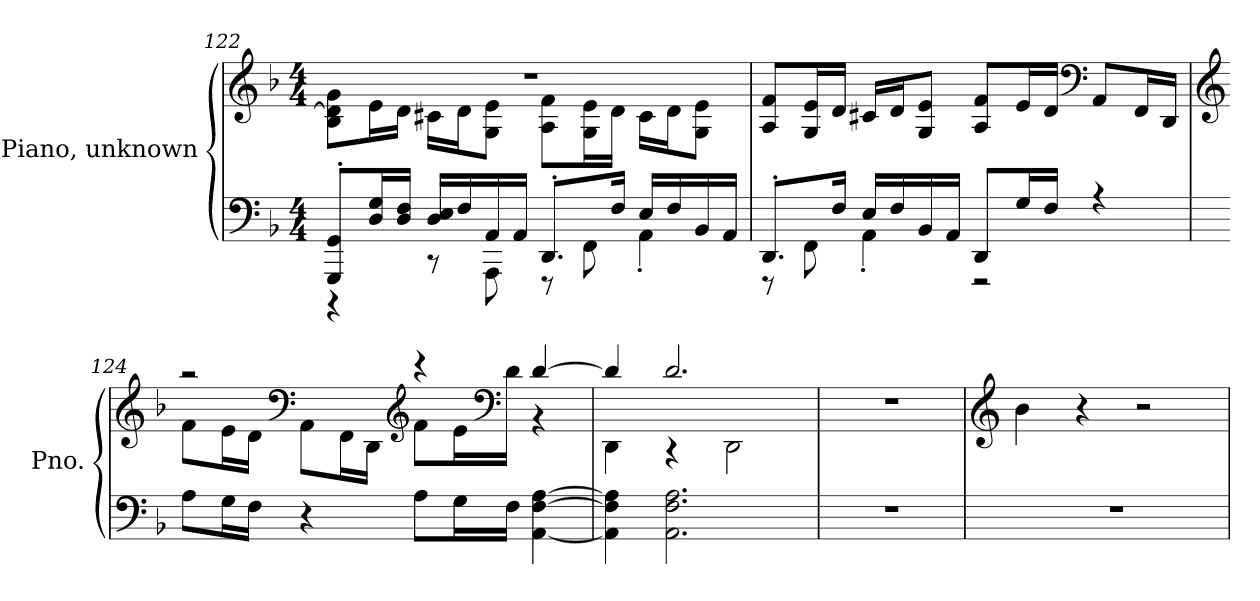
**kern	**kern
*part1	*part1
*staff2	*staff1
*I"Piano, unknown	*
*I'Pno.	*
*clefF4	*clefG2
*k[b-]	*k[b-]
*M4/4	*M4/4
=122	=122
*^	*^
8GGG/' 8GG/'L	4r	1r	8B-\ 8d\] 8g\L
16D/ 16G/L	.	.	16e\L
16D/ 16F/JJ	.	.	16d\JJ
16D/ 16E/LL	8r	.	16c#X\LL
16F/	.	.	16d\J
16AA/	8AAA\	.	8G\ 8e\J
16AA/JJ	.	.	.
8.DD'/L	8r	.	8A\ 8f\L
.	8FF\	.	16G\ 16e\L
16F/Jk	.	.	16d\JJ
16E/LL	4AA'\	.	16c#\LL
16F/	.	.	16d\J
16BB-/	.	.	8G\ 8e\J
16AA/JJ	.	.	.
*	*	*v	*v
!!LO:LB:g=z
=123	=123	=123
8.DD'/L	8r	8A/ 8f/L
.	8FF\	16G/ 16e/L
16F/Jk	.	16d/JJ
16E/LL	4AA'\	16c#X/LL
16F/	.	16d/J
16BB-/	.	8G/ 8e/J
16AA/JJ	.	.
8DD/L	2r	8A/ 8f/L
16G/L	.	16e/L
16F/JJ	.	16d/JJ
*	*	*clefF4
4r	.	8AA/L
.	.	16FF/L
.	.	16DD/JJ
*v	*v	*
=124	=124
*	*clefG2
*	*^
8A\L	2r	8f\L
16G\L	.	16e\L
16F\JJ	.	16d\JJ
*	*clefF4	*
4r	.	8AA\L
.	.	16FF\L
.	.	16DD\JJ
*	*clefG2	*
8A\L	4r	8f\L
16G\L	.	16e\L
*	*clefF4	*
16F\JJ	.	16d\JJ
[4AA\ [4F\ [4A\	[4d/	4r
=125	=125	=125
4AA\] 4F\] 4A\]	4d/]	4DD\
2.AA\ 2.F\ 2.A\	2.d/	4r
.	.	2DD\
*	*v	*v
=126	=126
1r	1r
!!LO:LB:g=z
=127	=127
*	*clefG2
1r	4b-\
.	4r
.	2r
=	=
*-	*-
